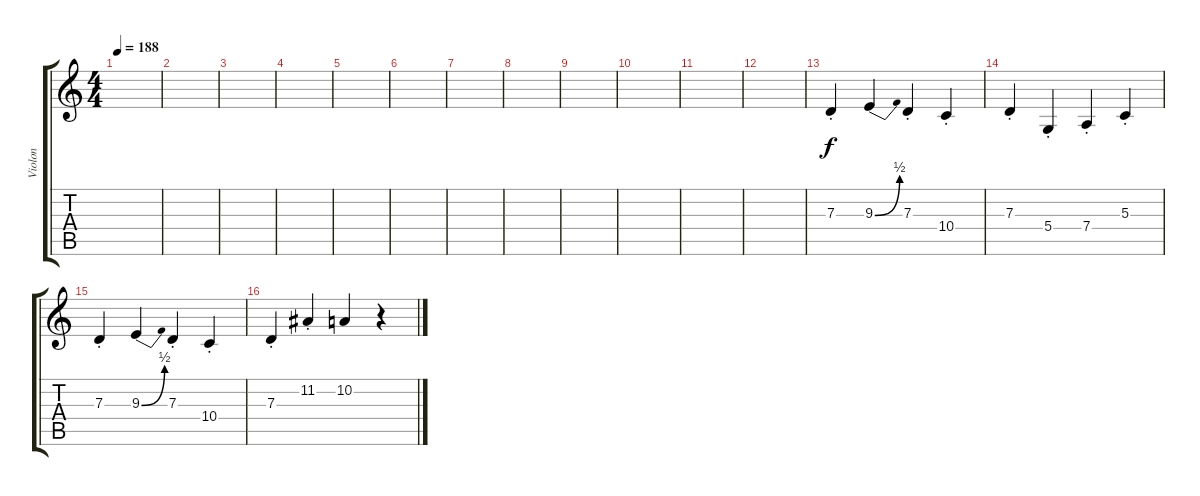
\track ("Violon" "Violon") {instrument viola}
\staff {score tabs}
\tuning (E4 B3 G3 D3 A2 E2) {hide}
\ts (4 4)
\tempo 188
\clef g2
\ks c
|
|
|
|
|
|
|
|
|
|
|
|
7.3{st}.4 9.3{be (bend 0 0 60 2)}.4 7.3{st}.4 10.4{st}.4 |
7.3{st}.4 5.4{st}.4 7.4{st}.4 5.3{st}.4 |
7.3{st}.4 9.3{be (bend 0 0 60 2)}.4 7.3{st}.4 10.4{st}.4 |
7.3{st}.4 11.2{st}.4 10.2.4 r.4
